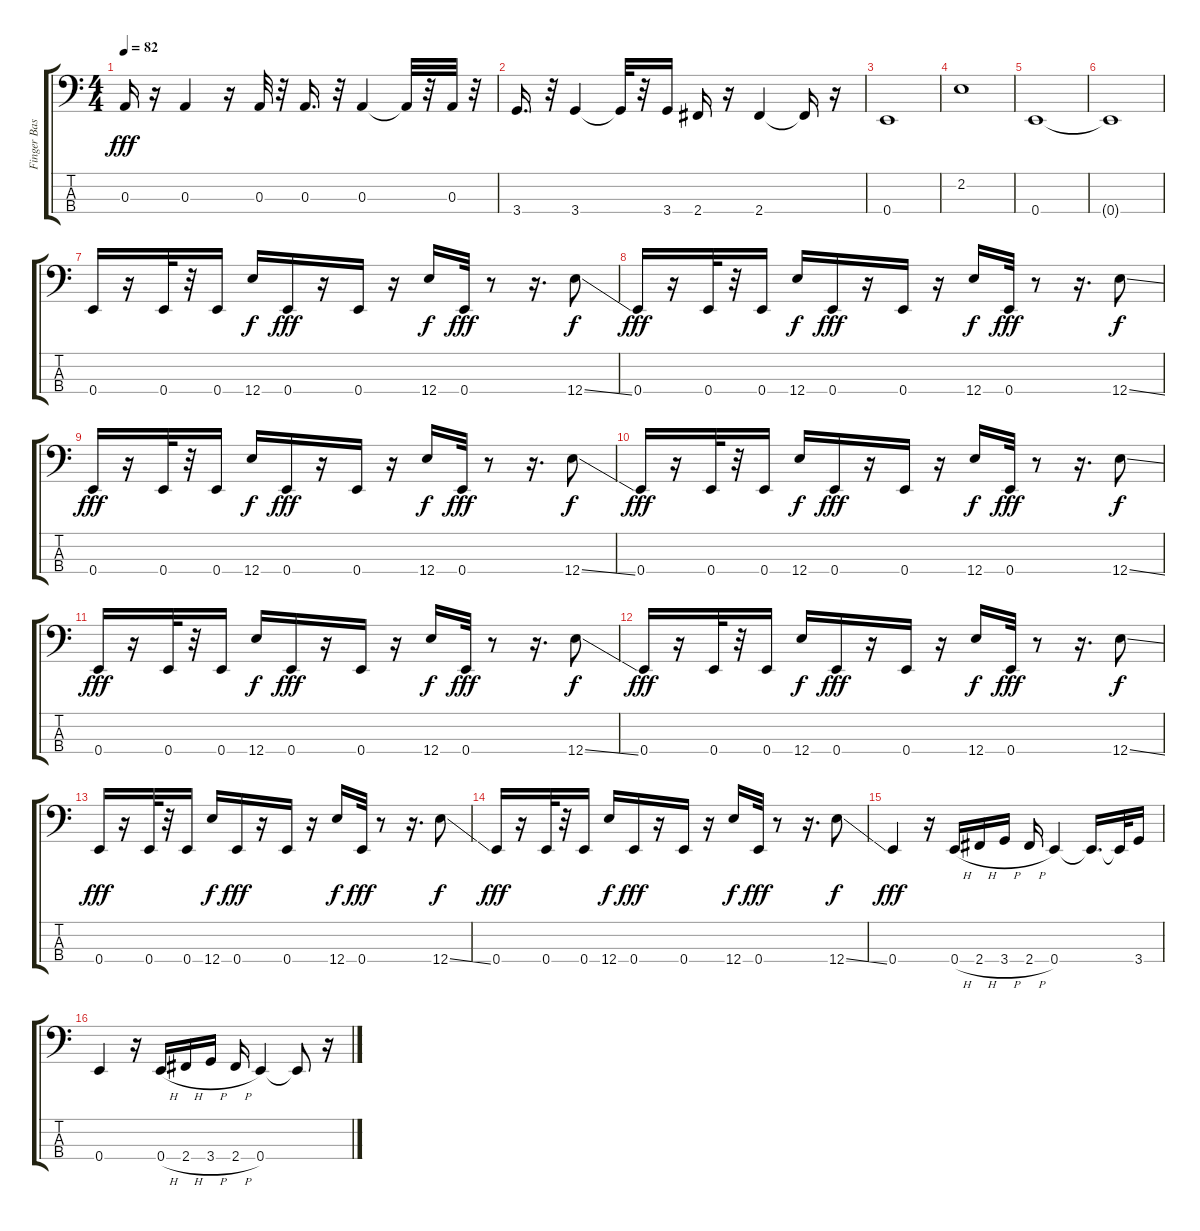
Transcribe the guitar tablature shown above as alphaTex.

\track ("Finger Bass" "Finger Bas") {instrument electricbassfinger}
\staff {score tabs}
\tuning (G2 D2 A1 E1) {hide}
\ts (4 4)
\tempo 82
\clef f4
\ks c
0.3.16{dy fff} r.16 0.3.4 r.16 0.3.32 r.32 0.3.16{d} r.32 0.3.4 0.3{t}.32 r.32 0.3.32 r.32 |
3.4.16{d} r.32 3.4.4 3.4{t}.32 r.32 3.4.16 2.4.16 r.16 2.4.4 2.4{t}.16 r.16 |
0.4.1 |
2.2.1 |
0.4.1 |
0.4{t}.1 |
0.4.16 r.16 0.4.32 r.32 0.4.16 12.4.16{dy f} 0.4.16{dy fff} r.16 0.4.16 r.16 12.4.16{dy f} 0.4.32{dy fff} r.8 r.16{d} 12.4{ss}.8{dy f} |
0.4.16{dy fff} r.16 0.4.32 r.32 0.4.16 12.4.16{dy f} 0.4.16{dy fff} r.16 0.4.16 r.16 12.4.16{dy f} 0.4.32{dy fff} r.8 r.16{d} 12.4{ss}.8{dy f} |
0.4.16{dy fff} r.16 0.4.32 r.32 0.4.16 12.4.16{dy f} 0.4.16{dy fff} r.16 0.4.16 r.16 12.4.16{dy f} 0.4.32{dy fff} r.8 r.16{d} 12.4{ss}.8{dy f} |
0.4.16{dy fff} r.16 0.4.32 r.32 0.4.16 12.4.16{dy f} 0.4.16{dy fff} r.16 0.4.16 r.16 12.4.16{dy f} 0.4.32{dy fff} r.8 r.16{d} 12.4{ss}.8{dy f} |
0.4.16{dy fff} r.16 0.4.32 r.32 0.4.16 12.4.16{dy f} 0.4.16{dy fff} r.16 0.4.16 r.16 12.4.16{dy f} 0.4.32{dy fff} r.8 r.16{d} 12.4{ss}.8{dy f} |
0.4.16{dy fff} r.16 0.4.32 r.32 0.4.16 12.4.16{dy f} 0.4.16{dy fff} r.16 0.4.16 r.16 12.4.16{dy f} 0.4.32{dy fff} r.8 r.16{d} 12.4{ss}.8{dy f} |
0.4.16{dy fff} r.16 0.4.32 r.32 0.4.16 12.4.16{dy f} 0.4.16{dy fff} r.16 0.4.16 r.16 12.4.16{dy f} 0.4.32{dy fff} r.8 r.16{d} 12.4{ss}.8{dy f} |
0.4.16{dy fff} r.16 0.4.32 r.32 0.4.16 12.4.16{dy f} 0.4.16{dy fff} r.16 0.4.16 r.16 12.4.16{dy f} 0.4.32{dy fff} r.8 r.16{d} 12.4{ss}.8{dy f} |
0.4.4{dy fff} r.16 0.4{h}.16 2.4{h}.16 3.4{h}.16 2.4{h}.16 0.4.4 0.4{t}.16{d} 0.4{t}.32 3.4.16 |
0.4.4 r.16 0.4{h}.16 2.4{h}.16 3.4{h}.16 2.4{h}.16 0.4.4 0.4{t}.8 r.16
